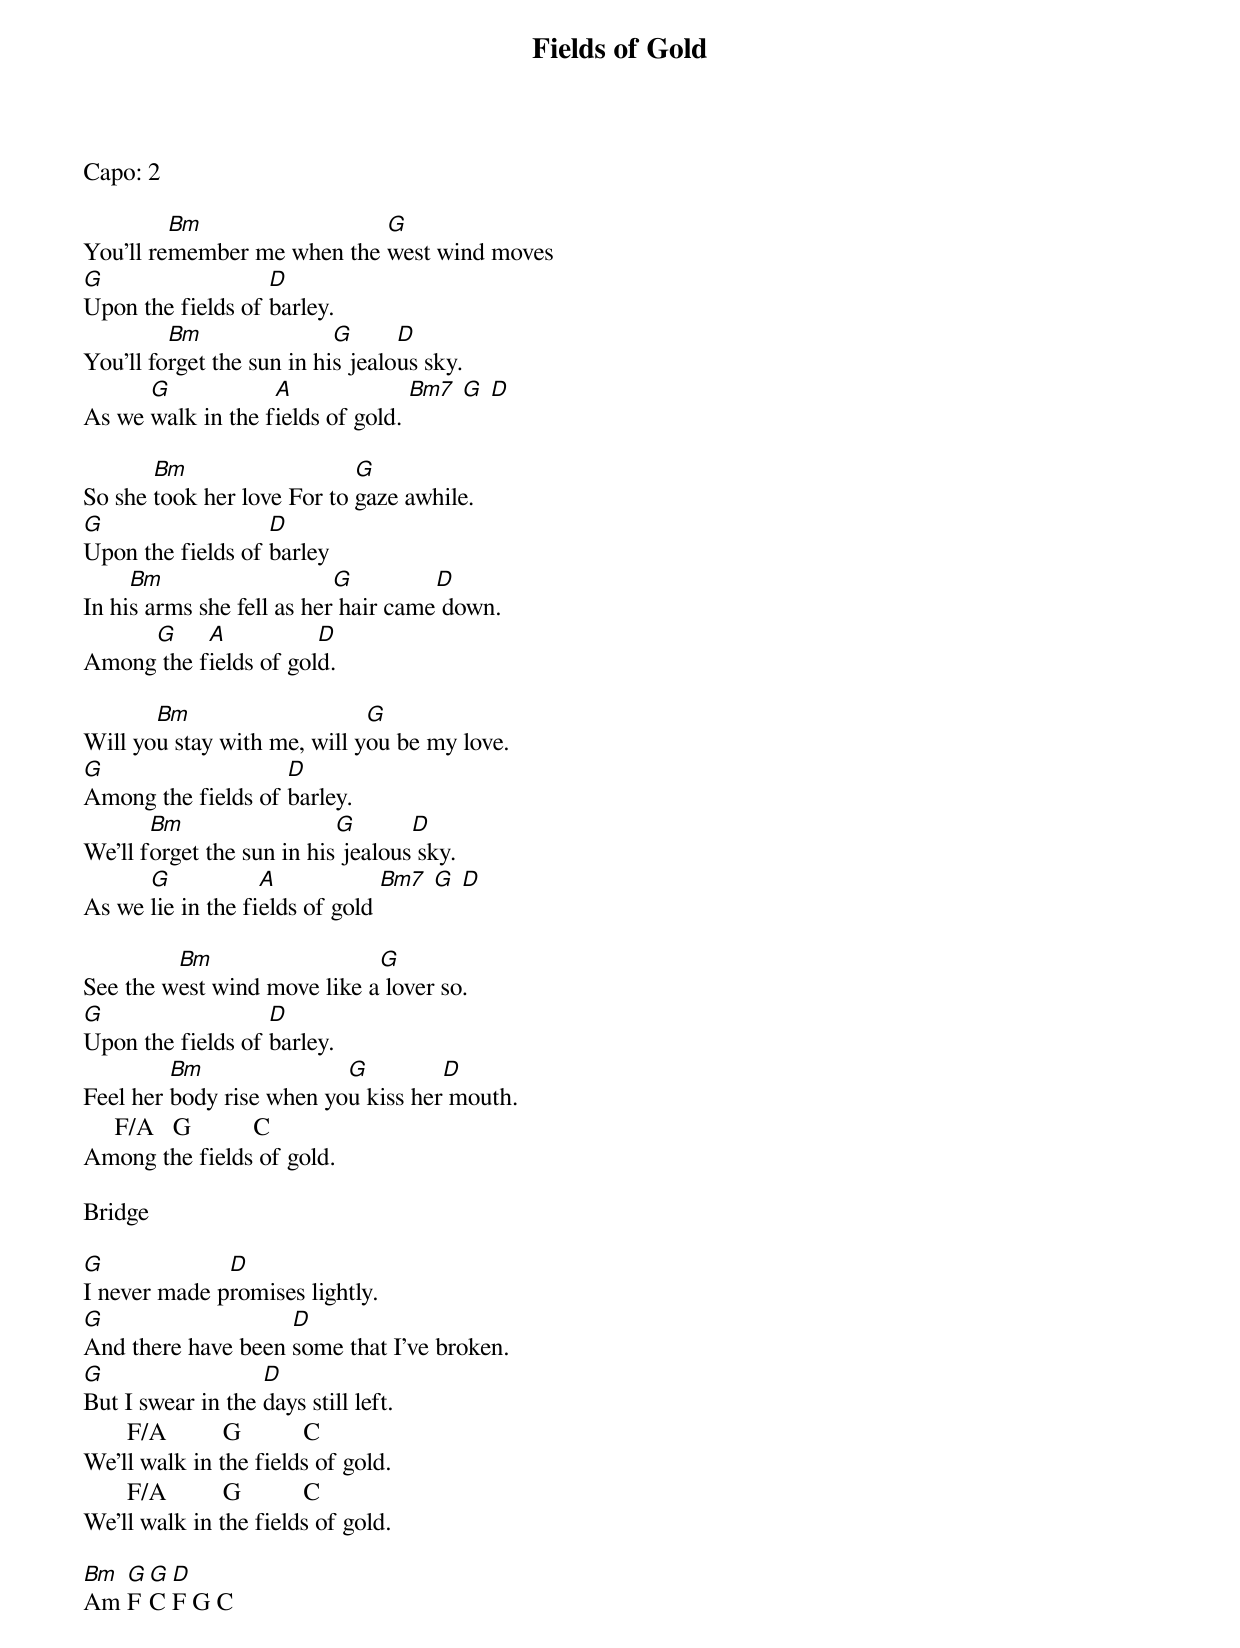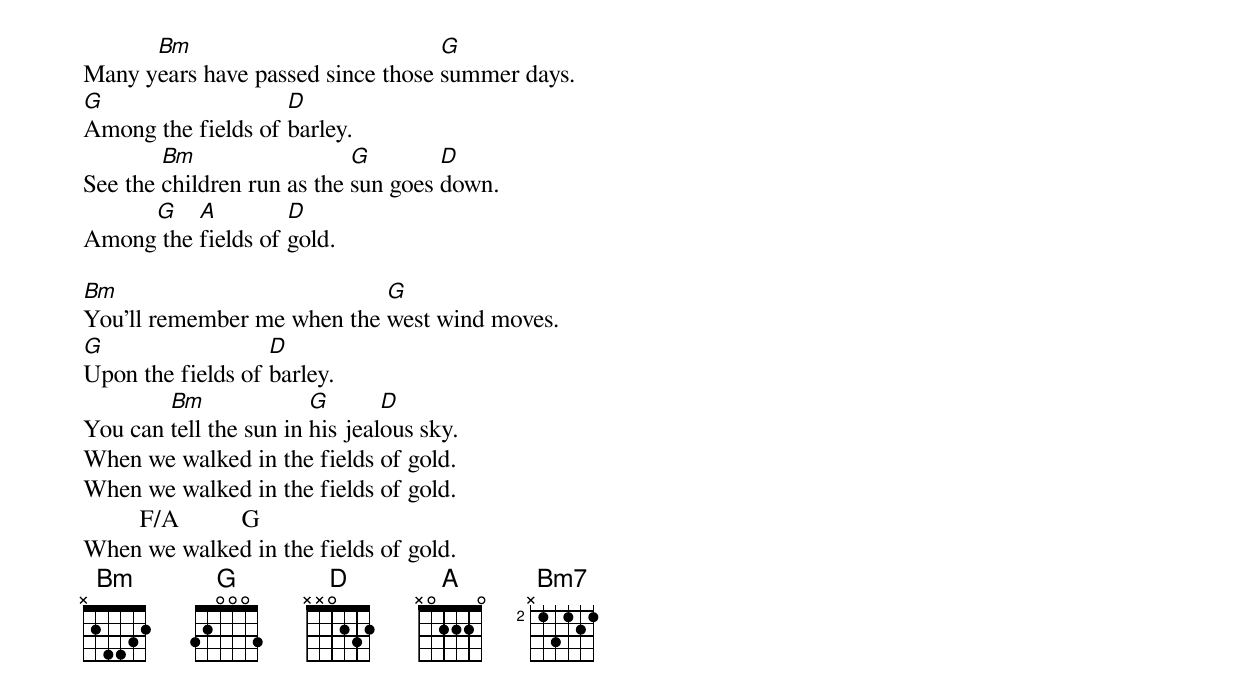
{title:Fields of Gold}
Capo: 2

You'll re[Bm]member me when the [G]west wind moves
[G]Upon the fields of [D]barley.
You'll fo[Bm]rget the sun in hi[G]s jealo[D]us sky.
As we [G]walk in the f[A]ields of gold. [Bm7] [G] [D]

So she [Bm]took her love For to [G]gaze awhile.
[G]Upon the fields of [D]barley
In hi[Bm]s arms she fell as her[G] hair came[D] down.
Among[G] the f[A]ields of gol[D]d.

Will yo[Bm]u stay with me, will y[G]ou be my love.
[G]Among the fields of [D]barley.
We'll f[Bm]orget the sun in his[G] jealous[D] sky.
As we [G]lie in the fi[A]elds of gold [Bm7] [G] [D]

See the w[Bm]est wind move like a[G] lover so.
[G]Upon the fields of [D]barley.
Feel her [Bm]body rise when yo[G]u kiss her[D] mouth.
     F/A   G          C
Among the fields of gold.

Bridge

[G]I never made p[D]romises lightly.
[G]And there have been [D]some that I've broken.
[G]But I swear in the [D]days still left.
       F/A         G          C
We'll walk in the fields of gold.
       F/A         G          C
We'll walk in the fields of gold.

[Bm]Am [G]F [G]C [D]F G C

Many y[Bm]ears have passed since those [G]summer days.
[G]Among the fields of [D]barley.
See the [Bm]children run as the [G]sun goes [D]down.
Among[G] the [A]fields of [D]gold.

[Bm]You'll remember me when the [G]west wind moves.
[G]Upon the fields of [D]barley.
You can [Bm]tell the sun in [G]his jeal[D]ous sky.
When we walked in the fields of gold.
When we walked in the fields of gold.
         F/A          G
When we walked in the fields of gold.
